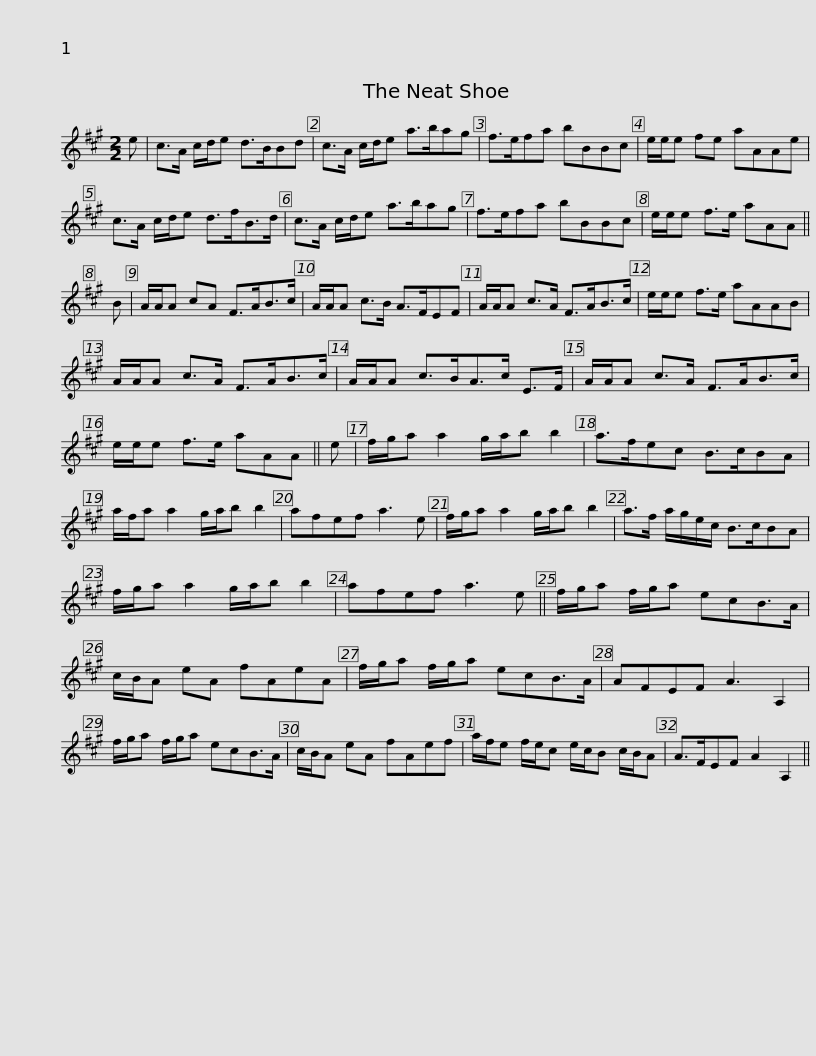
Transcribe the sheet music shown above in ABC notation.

X:1
L:1/8
M:2/2
I:linebreak $
K:A
V:1 treble
V:1
 e | c>A c/d/e d>BBd | c>A c/d/e a>bag | f>efa bBBc | e/e/e fe aAAe |$ %5
 c>A c/d/e d>fB>d | c>A c/d/e a>bag | f>efa bBBc | e/e/e f>e aAA || B |$ %10
 A/A/A cA F>AB>c | A/A/A c>B A>FEF | A/A/A c>A F>AB>c | e/e/e f>e aAAB |$ A/A/A c>A F>AB>c | %15
 A/A/A c>BA>c E>F | A/A/A c>A F>AB>c | e/e/e f>e aAA || e |$ f/g/a a2 g/a/b b2 | %20
 a>fec B>cBA | a/f/a a2 g/a/b b2 | afef a3 e | f/g/a a2 g/a/b b2 |$ a>f a/g/e/c/ B>cBA | %25
 f/g/a a2 g/a/b b2 | afef a3 e || f/g/a f/g/a ecB>A |$ c/B/A eA fAeA | f/g/a f/g/a ecB>A | %30
 AFEF A3 A,2 | f/g/a f/g/a ecB>A | c/B/A eA fAef |$ a/f/e f/e/c e/c/B c/B/A | A>FEF A2 A,2 || %35
